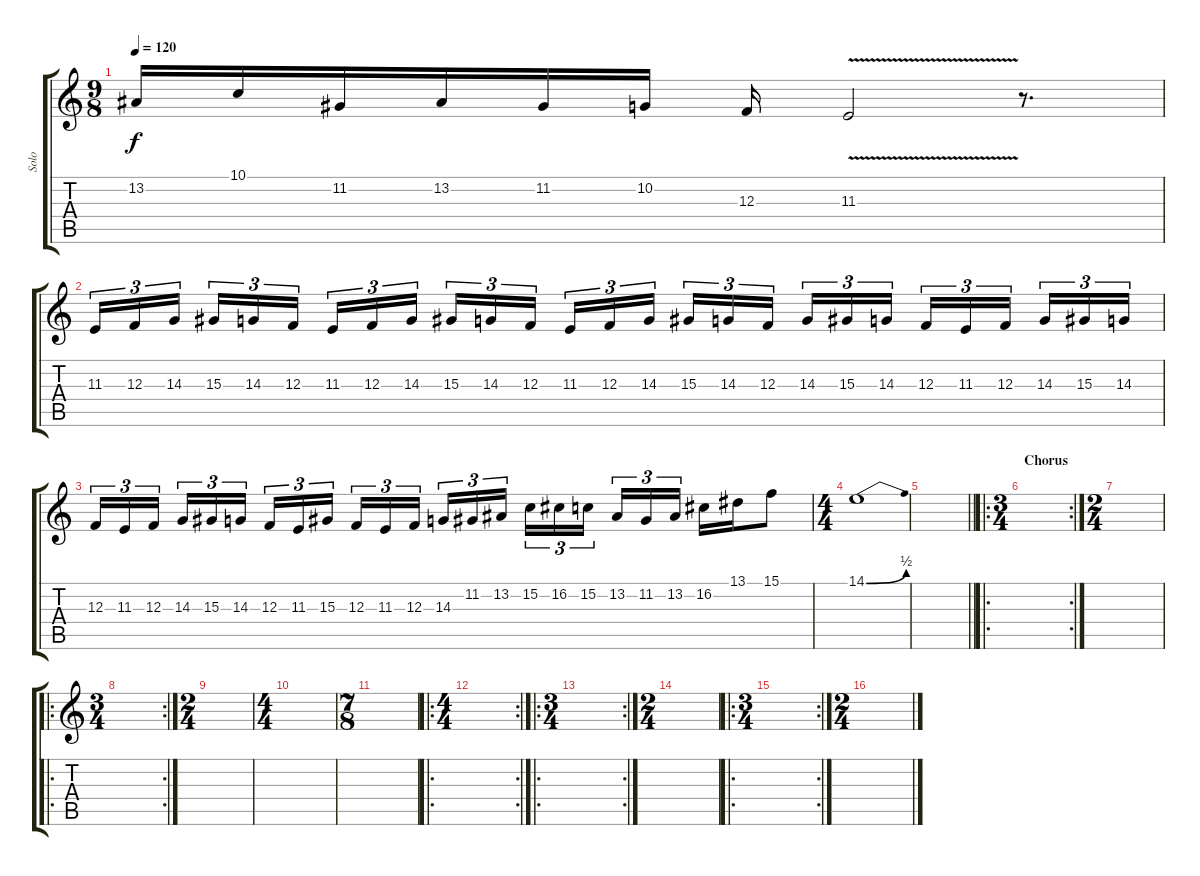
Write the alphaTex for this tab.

\track ("Solo" "Solo") {instrument brightacousticpiano}
\staff {score tabs}
\tuning (D4 A3 F3 C3 G2 C2) {hide}
\ts (9 8)
\tempo 120
\clef g2
\ks c
13.2.16{dy f} 10.1.16 11.2.16 13.2.16 11.2.16 10.2.16 12.3.16 11.3{v}.2 r.8{d} |
11.3.16{tu (3 2)} 12.3.16{tu (3 2)} 14.3.16{tu (3 2) beam splitsecondary} 15.3.16{tu (3 2)} 14.3.16{tu (3 2)} 12.3.16{tu (3 2) beam splitsecondary} 11.3.16{tu (3 2)} 12.3.16{tu (3 2)} 14.3.16{tu (3 2)} 15.3.16{tu (3 2)} 14.3.16{tu (3 2)} 12.3.16{tu (3 2) beam splitsecondary} 11.3.16{tu (3 2)} 12.3.16{tu (3 2)} 14.3.16{tu (3 2) beam splitsecondary} 15.3.16{tu (3 2)} 14.3.16{tu (3 2)} 12.3.16{tu (3 2)} 14.3.16{tu (3 2)} 15.3.16{tu (3 2)} 14.3.16{tu (3 2) beam splitsecondary} 12.3.16{tu (3 2)} 11.3.16{tu (3 2)} 12.3.16{tu (3 2) beam splitsecondary} 14.3.16{tu (3 2)} 15.3.16{tu (3 2)} 14.3.16{tu (3 2)} |
12.3.16{tu (3 2)} 11.3.16{tu (3 2)} 12.3.16{tu (3 2) beam splitsecondary} 14.3.16{tu (3 2)} 15.3.16{tu (3 2)} 14.3.16{tu (3 2) beam splitsecondary} 12.3.16{tu (3 2)} 11.3.16{tu (3 2)} 15.3.16{tu (3 2)} 12.3.16{tu (3 2)} 11.3.16{tu (3 2)} 12.3.16{tu (3 2) beam splitsecondary} 14.3.16{tu (3 2)} 11.2.16{tu (3 2)} 13.2.16{tu (3 2) beam splitsecondary} 15.2.16{tu (3 2)} 16.2.16{tu (3 2)} 15.2.16{tu (3 2)} 13.2.16{tu (3 2)} 11.2.16{tu (3 2)} 13.2.16{tu (3 2) beam splitsecondary} 16.2.16 13.1.16 15.1.8 |
\ts (4 4)
14.1{be (bend 0 0 60 2)}.1 |
\barLineRight lightlight
|
\ro
\rc 2
\ts (3 4)
\section ("" "Chorus")
|
\ts (2 4)
|
\ro
\rc 2
\ts (3 4)
|
\ts (2 4)
|
\ts (4 4)
|
\ts (7 8)
|
\ro
\rc 2
\ts (4 4)
|
\ro
\rc 2
\ts (3 4)
|
\ts (2 4)
|
\ro
\rc 2
\ts (3 4)
|
\ts (2 4)
